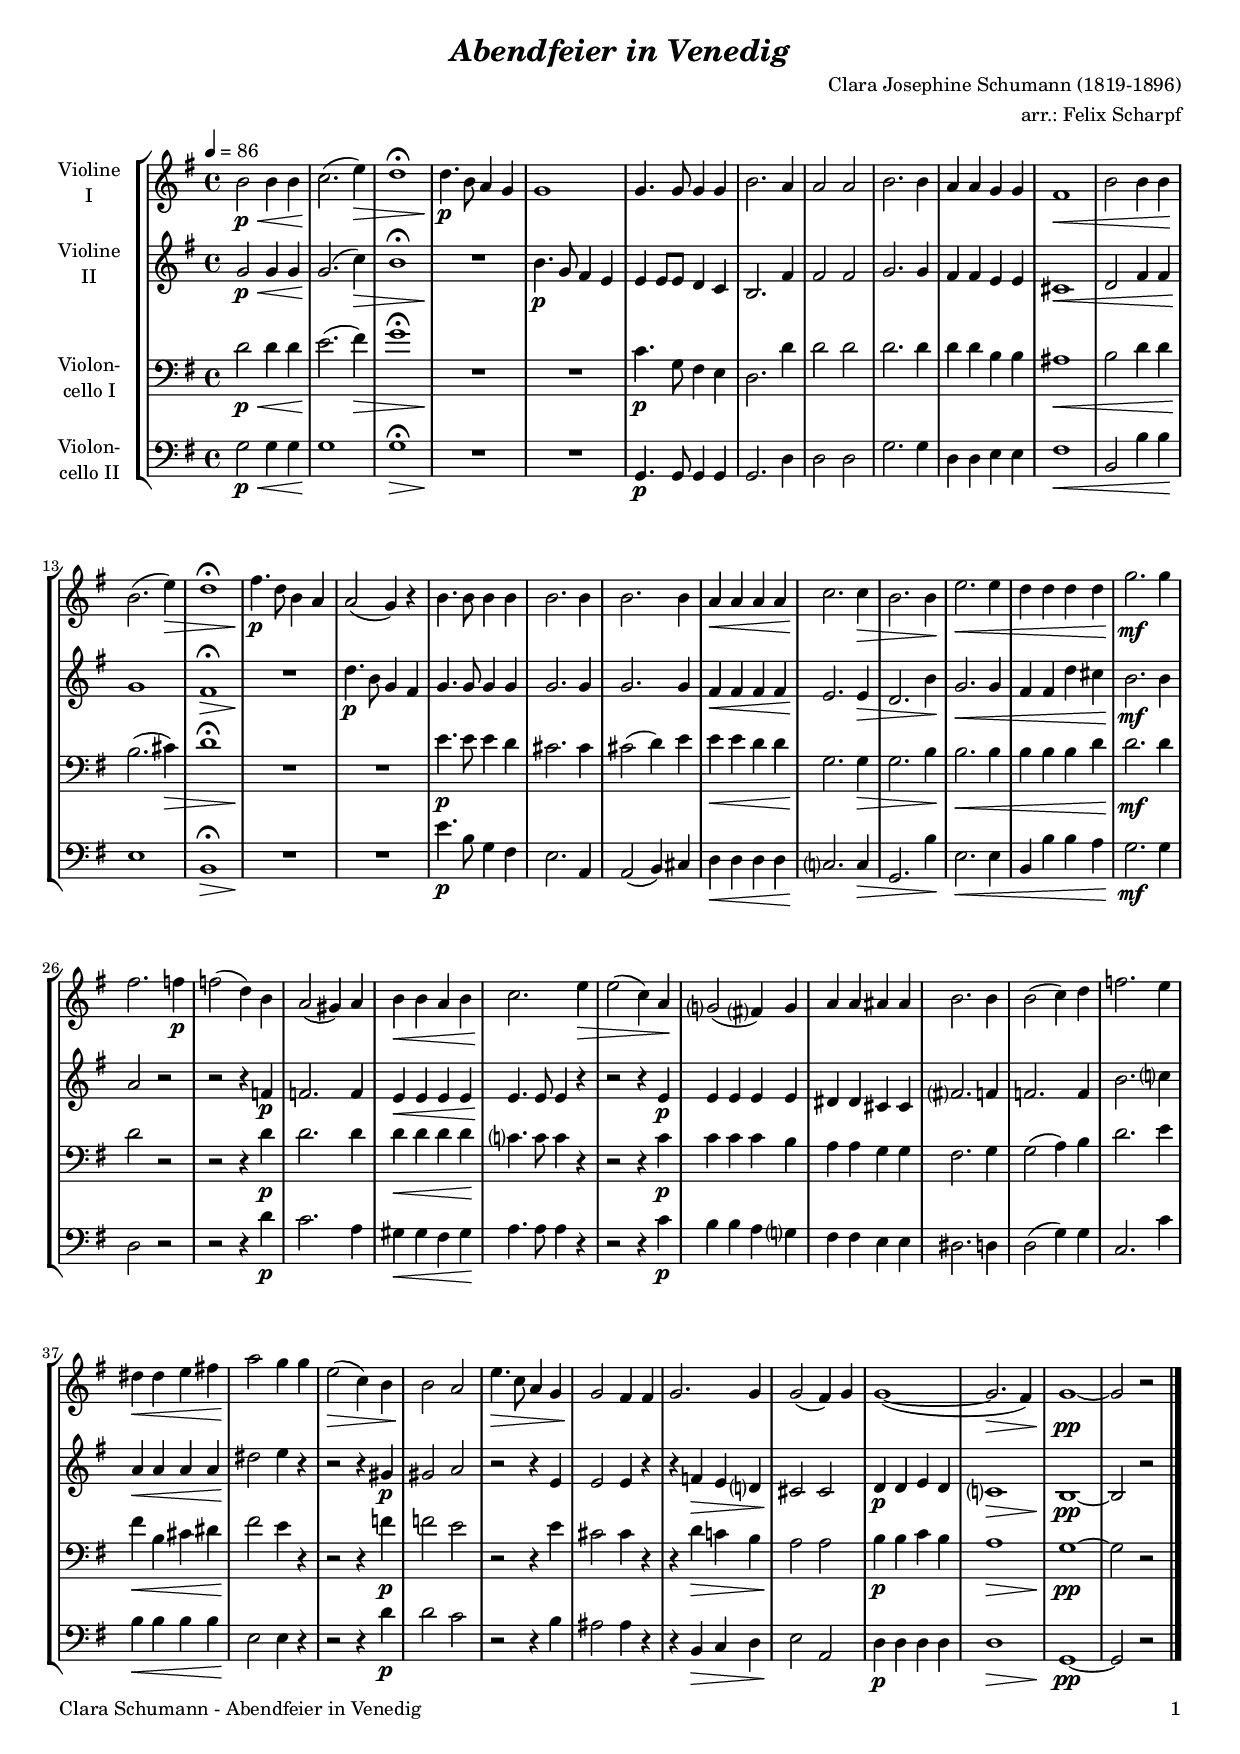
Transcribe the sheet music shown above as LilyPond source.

\version "2.22.0"
\include "deutsch.ly"
  
#(set-global-staff-size 16.75)

\header {
  title     = \markup \bold \italic "Abendfeier in Venedig"
  composer  = "Clara Josephine Schumann (1819-1896)"
  arranger  = "arr.: Felix Scharpf"
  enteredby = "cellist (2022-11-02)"
%  piece     = ""
}

voiceconsts = {
  \key g \major
  \time 4/4
  \clef "treble"
%  \numericTimeSignature
  \compressEmptyMeasures
  % Set default beaming for all staves
%  \set Timing.beamExceptions = #'()
%  \set Timing.baseMoment     = #(ly:make-moment 1 4)
%  \set Timing.beatStructure  = #'(1 1 1)
  \tempo 4=86
}

mifl = "flute"
mivl = "violin"
miba = "cello"
mipz = "pizzicato strings"
milo = "harpsichord"

rit = \mark \markup \box \italic "rit."

va = \relative c'' {
  \voiceconsts

  h2\p\< h4 h
  c2.(\! e4)\>
  d1\fermata
  d4.\!\p h8 a4 g
  g1
  g4. g8 g4 g
  h2. a4
  a2 a
  h2. h4
  a a g g
  fis1\<
  h2 h4 h\!

  h2.( e4)\>
  d1\fermata
  fis4.\!\p d8 h4 a
  a2( g4) r
  h4. h8 h4 h
  h2. h4
  h2. h4
  a\< a a a
  c2.\! c4\>
  h2. h4\!
  e2.\< e4
  d d d d

  g2.\!\mf g4
  fis2. f4\p
  f2( d4) h
  a2( gis4) a
  h\< h a h
  c2.\! e4\>
  e2( c4) a\!
  g?2( fis?4) g
  a a ais ais
  h2. h4
  h2( c4) d

  f2. e4
  dis\< dis e fis!
  a2\! g4 g
  e2(\> c4) h
  h2\! a
  e'4.\> c8 a4 g
  g2\! fis4 fis
  g2. g4
  g2( fis4) g
  g1(~
  g2.\> fis4)
  g1~\!\pp
  g2 r \bar "|."
}

vb = \relative c'' {
  \voiceconsts

  g2\p\< g4 g
  g2.(\! c4)\>
  h1\fermata
  R\!
  h4.\p g8 fis4 e
  e e8 e d4 c
  h2. fis'4
  fis2 fis
  g2. g4
  fis fis e e
  cis1\<

  d2 fis4 fis
  g1\!
  fis\fermata\>
  R\!
  d'4.\p h8 g4 fis
  g4. g8 g4 g
  g2. g4
  g2. g4
  fis\< fis fis fis
  e2.\! e4\>
  d2. h'4\!
  g2.\< g4

  fis fis d' cis
  h2.\!\mf h4
  a2 r
  r r4 f\p
  f2. f4
  e\< e e e
  e4.\! e8 e4 r
  r2 r4 e\p
  e e e e
  dis dis cis cis

  fis?2. f4
  f2. f4
  h2. c?4
  a\< a a a
  dis2\! e4 r
  r2 r4 gis,\p
  gis2 a
  r r4 e
  e2 e4 r
  r f\> e d?
  cis2\! cis

  d4\p d e d
  c?1\>
  h~\!\pp
  h2 r \bar "|."
}

vc = \relative c' {
  \voiceconsts
  \clef "bass"

  d2\p\< d4 d
  e2.(\! fis4)\>
  g1\fermata
  R1*2\!
  c,4.\p g8 fis4 e
  d2. d'4
  d2 d
  d2. d4
  d d h h
  ais1\<
  h2 d4 d

  h2.(\! cis4)\>
  d1\fermata
  R1*2\!
  e4.\p e8 e4 d
  cis2. cis4
  cis2( d4) e
  e\< e d d
  g,2.\! g4\>
  g2. h4\!
  h2.\< h4
  h h h d

  d2.\!\mf d4
  d2 r
  r r4 d\p
  d2. d4
  d\< d d d\!
  c?4. c8 c4 r
  r2 r4 c\p
  c c c h
  a a g g
  fis2. g4
  g2( a4) h

  d2. e4
  fis\< h, cis dis
  fis2\! e4 r
  r2 r4 f\p
  f2 e
  r r4 e
  cis2 cis4 r
  r d\> c! h
  a2\! a
  h4\p h c h
  a1\>

  g~\!\pp
  g2 r \bar "|."
}

vd = \relative c' {
  \voiceconsts
  \clef "bass"

  g2\p\< g4 g
  g1\!
  g\fermata\>
  R1*2\!
  g,4.\p g8 g4 g
  g2. d'4
  d2 d
  g2. g4
  d d e e
  fis1\<
  h,2 h'4 h\!
  e,1
  h\fermata\>

  R1*2\!
  e'4.\p h8 g4 fis
  e2. a,4
  a2( h4) cis
  d\< d d d
  c?2.\! c4\>
  g2. h'4\!
  e,2.\< e4
  h h' h a
  g2.\!\mf g4
  d2 r
  r r4 d'\p

  c2. a4
  gis\< gis fis gis\!
  a4. a8 a4 r
  r2 r4 c\p
  h h a g?
  fis fis e e
  dis2. d4
  d2( g4) g
  c,2. c'4
  h\< h h h
  e,2\! e4 r

  r2 r4 d'\p
  d2 c
  r r4 h
  ais2 ais4 r
  r h,\> c d
  e2\! a,
  d4\p d d d
  d1\>
  g,~\pp
  g2 r \bar "|."
}


music = \new StaffGroup <<
      \new Staff {
	\set Staff.midiInstrument = \mivl
	\set Staff.instrumentName = \markup \center-column { "Violine" "I" }
	\transpose g g { \va }
      }

      \new Staff {
	\set Staff.midiInstrument = \mivl
	\set Staff.instrumentName = \markup \center-column { "Violine" "II" }
	\transpose g g { \vb }
      }

      \new Staff {
	\set Staff.midiInstrument = \miba
	\set Staff.instrumentName = \markup \center-column { "Violon-" "cello I" }
	\transpose g g { \vc }
      }

      \new Staff {
	\set Staff.midiInstrument = \miba
	\set Staff.instrumentName = \markup \center-column { "Violon-" "cello II" }
	\transpose g g { \vd }
      }
>>
\book {
   \paper {
    print-page-number = ##t
    print-first-page-number = ##t
    ragged-last-bottom = ##f
    oddHeaderMarkup = \markup \null
    evenHeaderMarkup = \markup \null
    oddFooterMarkup = \markup {
      \fill-line {
        \on-the-fly #print-page-number-check-first
        "Clara Schumann - Abendfeier in Venedig" \fromproperty #'page:page-number-string
      }
    }
    evenFooterMarkup = \oddFooterMarkup
  } \score {
    \music
    \layout {}
  }

  \score {
    \unfoldRepeats \music

    \midi {
      \context {
        \Score
      }
    }
  }
}